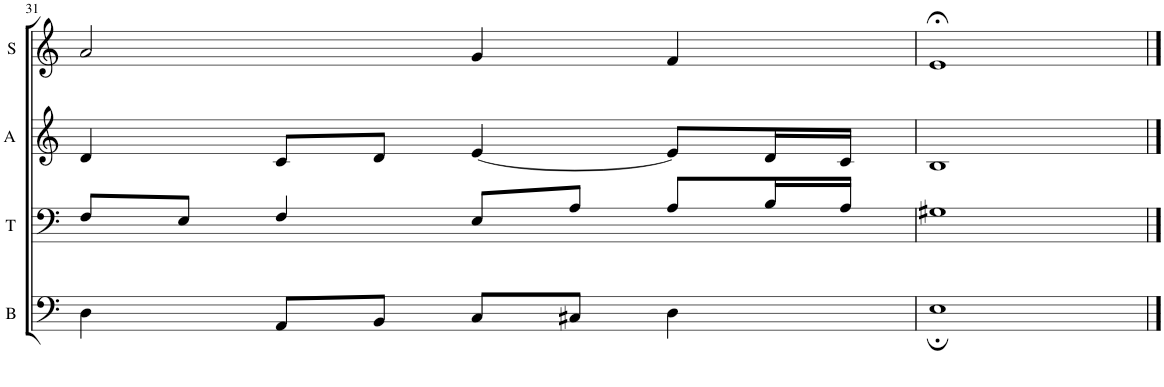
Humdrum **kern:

**kern	**kern	**kern	**kern
*part4	*part3	*part2	*part1
*staff4	*staff3	*staff2	*staff1
*I"B	*I"T	*I"A	*I"S
*I'B	*I'T	*I'A	*I'S
!!LO:PB:g=z
*clefF4	*clefF4	*clefG2	*clefG2
*k[]	*k[]	*k[]	*k[]
*M4/4	*M4/4	*M4/4	*M4/4
=31	=31	=31	=31
4D\	8F/L	4d/	2a/
.	8E/J	.	.
8AA/L	4F/	8c/L	.
8BB/J	.	8d/J	.
8C/L	8E/L	[4e/	4g/
8C#X/J	8A/J	.	.
4D\	8A/L	8e/L]	4f/
.	16B/L	16d/L	.
.	16A/JJ	16c/JJ	.
=32	=32	=32	=32
1E;	1G#X	1B	1e;<
==	==	==	==
*-	*-	*-	*-
